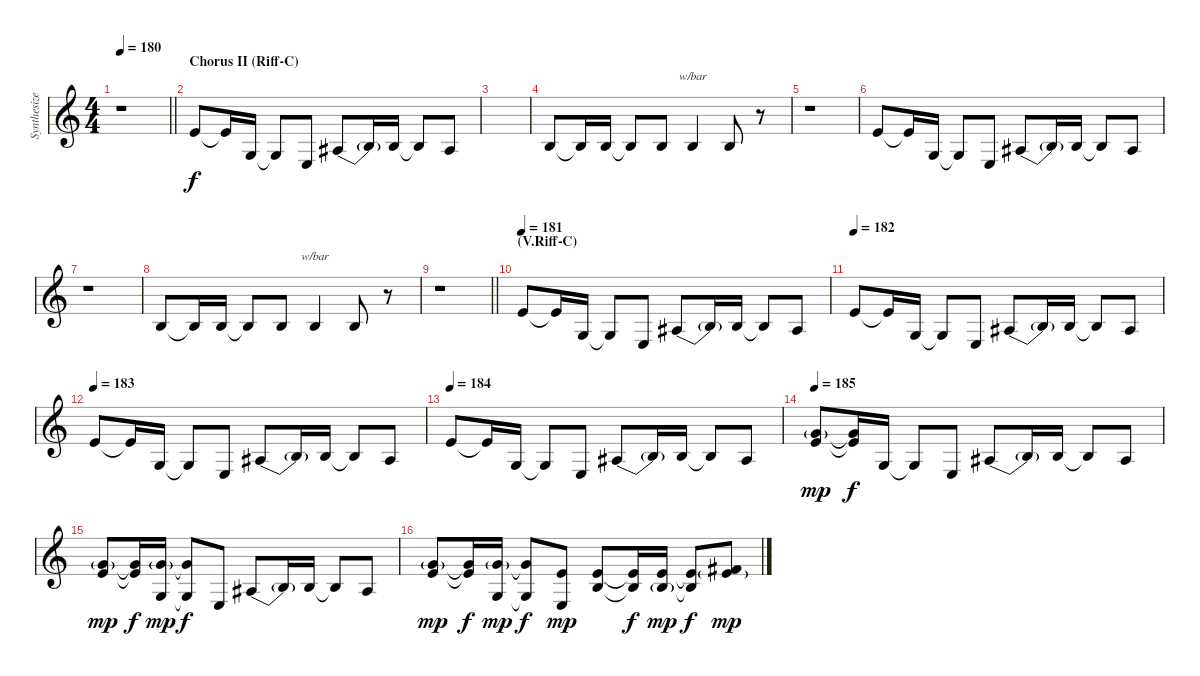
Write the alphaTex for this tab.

\track ("Synthesizer/Effects/Vocals" "Synthesize") {instrument lead6voice}
\staff {score}
\tuning (E4 B3 G3 D3 A2 E2) {hide}
\ts (4 4)
\tempo 180
\clef g2
\barLineRight lightlight
\ks c
r.1{dy f} |
\section ("" "Chorus II (Riff-C)")
5.2.8 5.2{t}.16 5.4.16 5.4{t}.8 2.4.8 3.3{be (bend 0 0 60 2)}.8 3.3{t}.16 4.3.16 4.3{t}.8 3.3.8 |
|
4.3.8 4.3{t}.16 4.3.16 4.3{t}.8 4.3.8 4.3.4{tbe (custom default 0 0 30 0 60 -4)} 4.3{t}.8 r.8 |
r.1 |
5.2.8 5.2{t}.16 5.4.16 5.4{t}.8 2.4.8 3.3{be (bend 0 0 60 2)}.8 3.3{t}.16 4.3.16 4.3{t}.8 3.3.8 |
r.1 |
4.3.8 4.3{t}.16 4.3.16 4.3{t}.8 4.3.8 4.3.4{tbe (custom default 0 0 30 0 60 -4)} 4.3{t}.8 r.8 |
\barLineRight lightlight
r.1 |
\section ("" "(V.Riff-C)")
\tempo 181
5.2.8 5.2{t}.16 5.4.16 5.4{t}.8 2.4.8 3.3{be (bend 0 0 60 2)}.8 3.3{t}.16 4.3.16 4.3{t}.8 3.3.8 |
\tempo 182
5.2.8 5.2{t}.16 5.4.16 5.4{t}.8 2.4.8 3.3{be (bend 0 0 60 2)}.8 3.3{t}.16 4.3.16 4.3{t}.8 3.3.8 |
\tempo 183
5.2.8 5.2{t}.16 5.4.16 5.4{t}.8 2.4.8 3.3{be (bend 0 0 60 2)}.8 3.3{t}.16 4.3.16 4.3{t}.8 3.3.8 |
\tempo 184
5.2.8 5.2{t}.16 5.4.16 5.4{t}.8 2.4.8 3.3{be (bend 0 0 60 2)}.8 3.3{t}.16 4.3.16 4.3{t}.8 3.3.8 |
\tempo 185
(3.1{g} 5.2).8{dy mp} (3.1{t} 5.2{t}).16{dy f} 5.4.16 5.4{t}.8 2.4.8 3.3{be (bend 0 0 60 2)}.8 3.3{t}.16 4.3.16 4.3{t}.8 3.3.8 |
(3.1{g} 5.2).8{dy mp} (3.1{t} 5.2{t}).16{dy f} (3.1{g} 5.4).16{dy mp} (3.1{t} 5.4{t}).8{dy f} 2.4.8 3.3{be (bend 0 0 60 2)}.8 3.3{t}.16 4.3.16 4.3{t}.8 3.3.8 |
(3.1{g} 5.2).8{dy mp} (3.1{t} 5.2{t}).16{dy f} (3.1{g} 5.4).16{dy mp} (3.1{t} 5.4{t}).8{dy f} (5.2 2.4).8{dy mp} (5.2 4.3).8 (5.2{t} 4.3{t}).16{dy f} (5.2 4.3{g}).16{dy mp} (5.2{t} 4.3{t}).8{dy f} (2.1 5.2{g}).8{dy mp}
